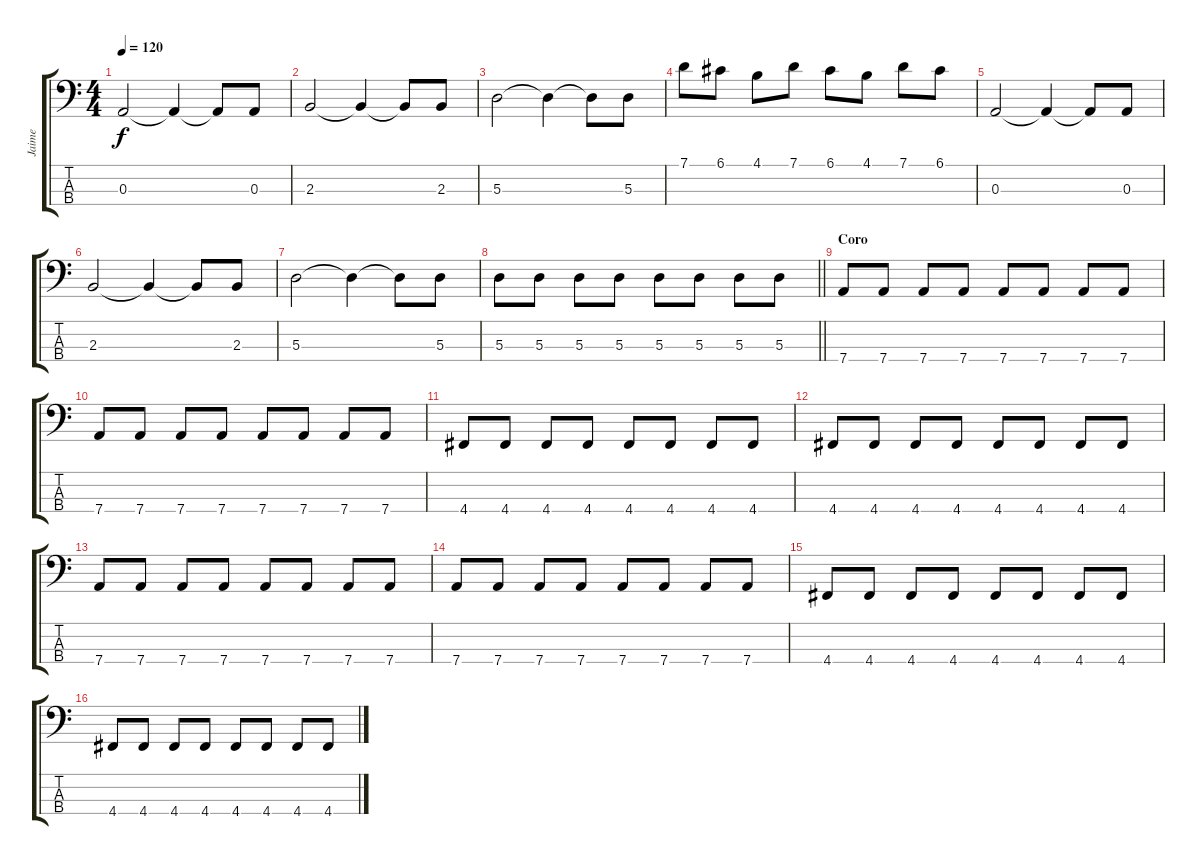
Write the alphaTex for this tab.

\track ("Jaime" "Jaime") {instrument electricbasspick}
\staff {score tabs}
\tuning (G2 D2 A1 D1) {hide}
\ts (4 4)
\tempo 120
\clef f4
\ks c
0.3.2{dy f} 0.3{t}.4 0.3{t}.8 0.3.8 |
2.3.2 2.3{t}.4 2.3{t}.8 2.3.8 |
5.3.2 5.3{t}.4 5.3{t}.8 5.3.8 |
7.1.8 6.1.8 4.1.8 7.1.8 6.1.8 4.1.8 7.1.8 6.1.8 |
0.3.2 0.3{t}.4 0.3{t}.8 0.3.8 |
2.3.2 2.3{t}.4 2.3{t}.8 2.3.8 |
5.3.2 5.3{t}.4 5.3{t}.8 5.3.8 |
\barLineRight lightlight
5.3.8 5.3.8 5.3.8 5.3.8 5.3.8 5.3.8 5.3.8 5.3.8 |
\section ("" "Coro")
7.4.8 7.4.8 7.4.8 7.4.8 7.4.8 7.4.8 7.4.8 7.4.8 |
7.4.8 7.4.8 7.4.8 7.4.8 7.4.8 7.4.8 7.4.8 7.4.8 |
4.4.8 4.4.8 4.4.8 4.4.8 4.4.8 4.4.8 4.4.8 4.4.8 |
4.4.8 4.4.8 4.4.8 4.4.8 4.4.8 4.4.8 4.4.8 4.4.8 |
7.4.8 7.4.8 7.4.8 7.4.8 7.4.8 7.4.8 7.4.8 7.4.8 |
7.4.8 7.4.8 7.4.8 7.4.8 7.4.8 7.4.8 7.4.8 7.4.8 |
4.4.8 4.4.8 4.4.8 4.4.8 4.4.8 4.4.8 4.4.8 4.4.8 |
4.4.8 4.4.8 4.4.8 4.4.8 4.4.8 4.4.8 4.4.8 4.4.8
